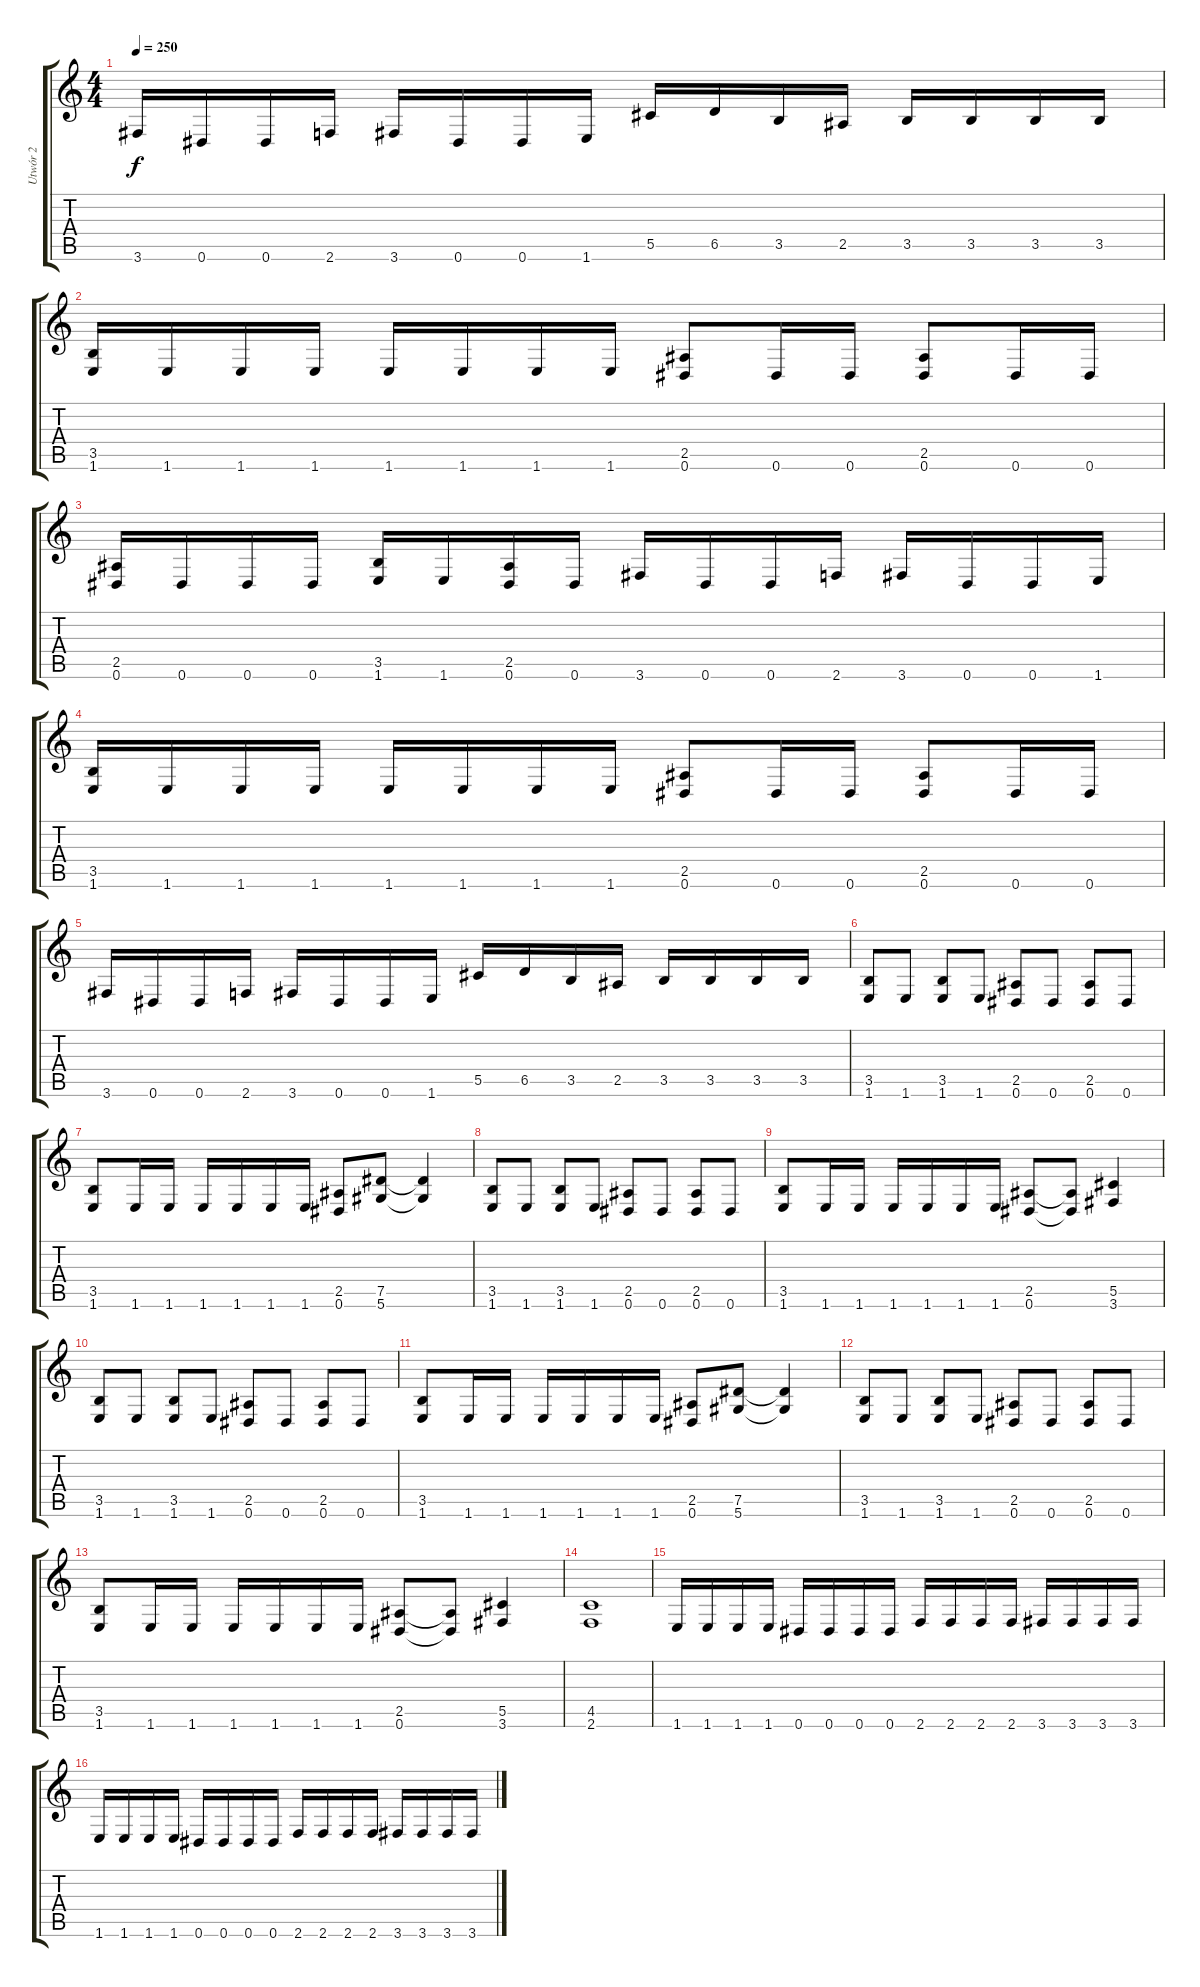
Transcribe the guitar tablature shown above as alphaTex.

\track ("Utwór 2" "Utwór 2") {instrument overdrivenguitar}
\staff {score tabs}
\tuning (Eb4 Bb3 Gb3 Db3 Ab2 Eb2) {hide}
\ts (4 4)
\tempo 250
\clef g2
\ks c
3.6.16{dy f} 0.6.16 0.6.16 2.6.16 3.6.16 0.6.16 0.6.16 1.6.16 5.5.16 6.5.16 3.5.16 2.5.16 3.5.16 3.5.16 3.5.16 3.5.16 |
(3.5 1.6).16 1.6.16 1.6.16 1.6.16 1.6.16 1.6.16 1.6.16 1.6.16 (2.5 0.6).8 0.6.16 0.6.16 (2.5 0.6).8 0.6.16 0.6.16 |
(2.5 0.6).16 0.6.16 0.6.16 0.6.16 (3.5 1.6).16 1.6.16 (2.5 0.6).16 0.6.16 3.6.16 0.6.16 0.6.16 2.6.16 3.6.16 0.6.16 0.6.16 1.6.16 |
(3.5 1.6).16 1.6.16 1.6.16 1.6.16 1.6.16 1.6.16 1.6.16 1.6.16 (2.5 0.6).8 0.6.16 0.6.16 (2.5 0.6).8 0.6.16 0.6.16 |
3.6.16 0.6.16 0.6.16 2.6.16 3.6.16 0.6.16 0.6.16 1.6.16 5.5.16 6.5.16 3.5.16 2.5.16 3.5.16 3.5.16 3.5.16 3.5.16 |
(3.5 1.6).8 1.6.8 (3.5 1.6).8 1.6.8 (2.5 0.6).8 0.6.8 (2.5 0.6).8 0.6.8 |
(3.5 1.6).8 1.6.16 1.6.16 1.6.16 1.6.16 1.6.16 1.6.16 (2.5 0.6).8 (7.5 5.6).8 (7.5{t} 5.6{t}).4 |
(3.5 1.6).8 1.6.8 (3.5 1.6).8 1.6.8 (2.5 0.6).8 0.6.8 (2.5 0.6).8 0.6.8 |
(3.5 1.6).8 1.6.16 1.6.16 1.6.16 1.6.16 1.6.16 1.6.16 (2.5 0.6).8 (2.5{t} 0.6{t}).8 (5.5 3.6).4 |
(3.5 1.6).8 1.6.8 (3.5 1.6).8 1.6.8 (2.5 0.6).8 0.6.8 (2.5 0.6).8 0.6.8 |
(3.5 1.6).8 1.6.16 1.6.16 1.6.16 1.6.16 1.6.16 1.6.16 (2.5 0.6).8 (7.5 5.6).8 (7.5{t} 5.6{t}).4 |
(3.5 1.6).8 1.6.8 (3.5 1.6).8 1.6.8 (2.5 0.6).8 0.6.8 (2.5 0.6).8 0.6.8 |
(3.5 1.6).8 1.6.16 1.6.16 1.6.16 1.6.16 1.6.16 1.6.16 (2.5 0.6).8 (2.5{t} 0.6{t}).8 (5.5 3.6).4 |
(4.5 2.6).1 |
1.6.16 1.6.16 1.6.16 1.6.16 0.6.16 0.6.16 0.6.16 0.6.16 2.6.16 2.6.16 2.6.16 2.6.16 3.6.16 3.6.16 3.6.16 3.6.16 |
1.6.16 1.6.16 1.6.16 1.6.16 0.6.16 0.6.16 0.6.16 0.6.16 2.6.16 2.6.16 2.6.16 2.6.16 3.6.16 3.6.16 3.6.16 3.6.16
